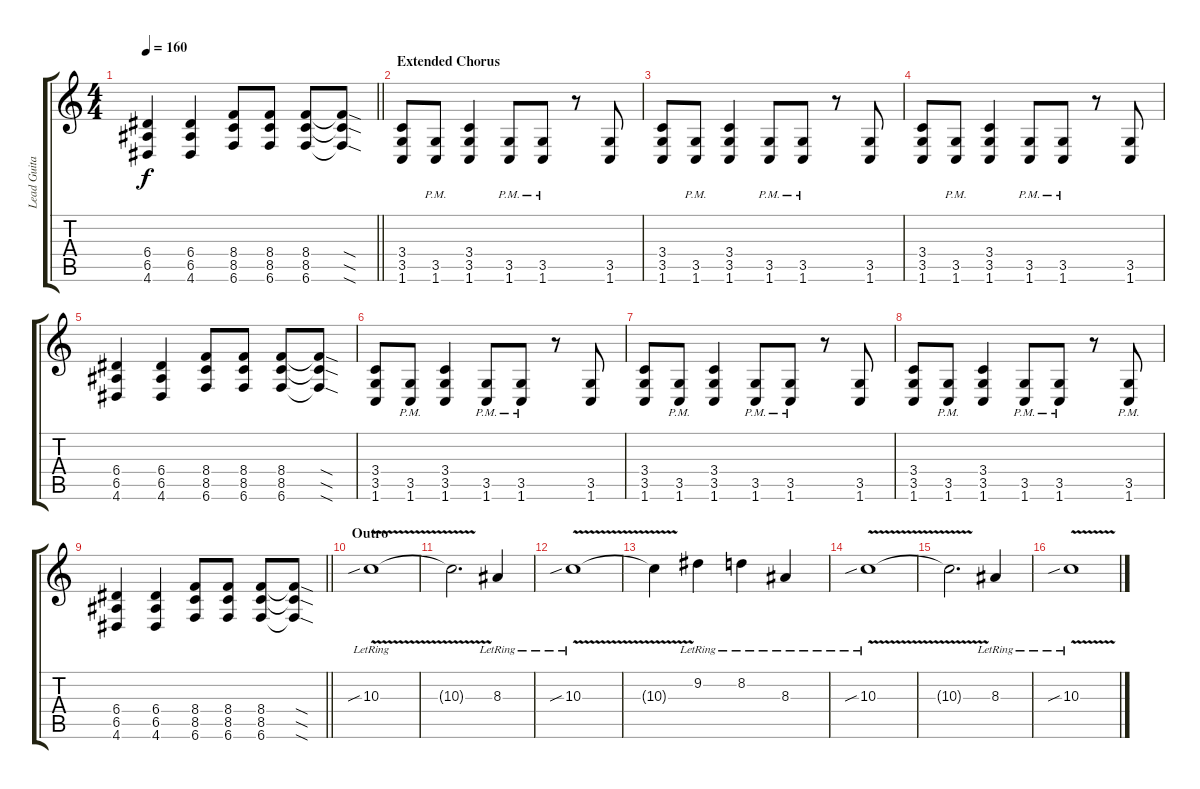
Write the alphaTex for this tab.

\track ("Lead Guitar" "Lead Guita") {instrument electricguitarjazz}
\staff {score tabs}
\tuning (B3 Gb3 D3 A2 E2 B1) {hide}
\ts (4 4)
\tempo 160
\clef g2
\barLineRight lightlight
\ks c
(6.4 6.5 4.6).4{dy f} (6.4 6.5 4.6).4 (8.4 8.5 6.6).8 (8.4 8.5 6.6).8 (8.4 8.5 6.6).8 (8.4{sod t} 8.5{sod t} 6.6{sod t}).8 |
\section ("" "Extended Chorus")
(3.4 3.5 1.6).8{instrument overdrivenguitar} (3.5{pm} 1.6{pm}).8 (3.4 3.5 1.6).4 (3.5{pm} 1.6{pm}).8 (3.5{pm} 1.6{pm}).8 r.8 (3.5 1.6).8 |
(3.4 3.5 1.6).8 (3.5{pm} 1.6{pm}).8 (3.4 3.5 1.6).4 (3.5{pm} 1.6{pm}).8 (3.5{pm} 1.6{pm}).8 r.8 (3.5 1.6).8 |
(3.4 3.5 1.6).8 (3.5{pm} 1.6{pm}).8 (3.4 3.5 1.6).4 (3.5{pm} 1.6{pm}).8 (3.5{pm} 1.6{pm}).8 r.8 (3.5 1.6).8 |
(6.4 6.5 4.6).4 (6.4 6.5 4.6).4 (8.4 8.5 6.6).8 (8.4 8.5 6.6).8 (8.4 8.5 6.6).8 (8.4{sod t} 8.5{sod t} 6.6{sod t}).8 |
(3.4 3.5 1.6).8 (3.5{pm} 1.6{pm}).8 (3.4 3.5 1.6).4 (3.5{pm} 1.6{pm}).8 (3.5{pm} 1.6{pm}).8 r.8 (3.5 1.6).8 |
(3.4 3.5 1.6).8 (3.5{pm} 1.6{pm}).8 (3.4 3.5 1.6).4 (3.5{pm} 1.6{pm}).8 (3.5{pm} 1.6{pm}).8 r.8 (3.5 1.6).8 |
(3.4 3.5 1.6).8 (3.5{pm} 1.6{pm}).8 (3.4 3.5 1.6).4 (3.5{pm} 1.6{pm}).8 (3.5{pm} 1.6{pm}).8 r.8 (3.5{pm} 1.6{pm}).8 |
\barLineRight lightlight
(6.4 6.5 4.6).4 (6.4 6.5 4.6).4 (8.4 8.5 6.6).8 (8.4 8.5 6.6).8 (8.4 8.5 6.6).8 (8.4{sod t} 8.5{sod t} 6.6{sod t}).8 |
\section ("" "Outro")
10.3{v sib lr}.1{instrument electricguitarjazz} |
10.3{t}.2{d} 8.3{lr}.4 |
10.3{v sib lr}.1 |
10.3{t}.4 9.2{lr}.4 8.2{lr}.4 8.3{lr}.4 |
10.3{v sib lr}.1 |
10.3{t}.2{d} 8.3{lr}.4 |
10.3{v sib lr}.1
